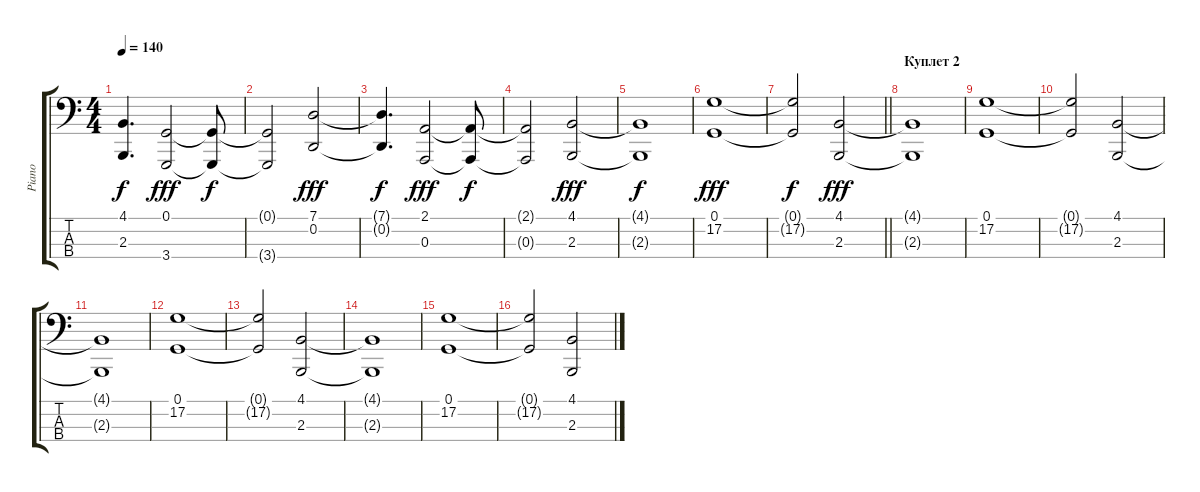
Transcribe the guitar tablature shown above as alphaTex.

\track ("Piano" "Piano") {instrument brightacousticpiano}
\staff {score tabs}
\tuning (G2 D2 A1 E1) {hide}
\ts (4 4)
\tempo 140
\clef f4
\ks c
(4.1{t} 2.3{t}).4{d dy f} (0.1 3.4).2{dy fff} (0.1{t} 3.4{t}).8{dy f} |
(0.1{t} 3.4{t}).2 (7.1 0.2).2{dy fff} |
(7.1{t} 0.2{t}).4{d dy f} (2.1 0.3).2{dy fff} (2.1{t} 0.3{t}).8{dy f} |
(2.1{t} 0.3{t}).2 (4.1 2.3).2{dy fff} |
(4.1{t} 2.3{t}).1{dy f} |
(0.1 17.2).1{dy fff} |
\barLineRight lightlight
(0.1{t} 17.2{t}).2{dy f} (4.1 2.3).2{dy fff} |
\section ("" "Куплет 2")
(4.1{t} 2.3{t}).1 |
(0.1 17.2).1 |
(0.1{t} 17.2{t}).2 (4.1 2.3).2 |
(4.1{t} 2.3{t}).1 |
(0.1 17.2).1 |
(0.1{t} 17.2{t}).2 (4.1 2.3).2 |
(4.1{t} 2.3{t}).1 |
(0.1 17.2).1 |
(0.1{t} 17.2{t}).2 (4.1 2.3).2
